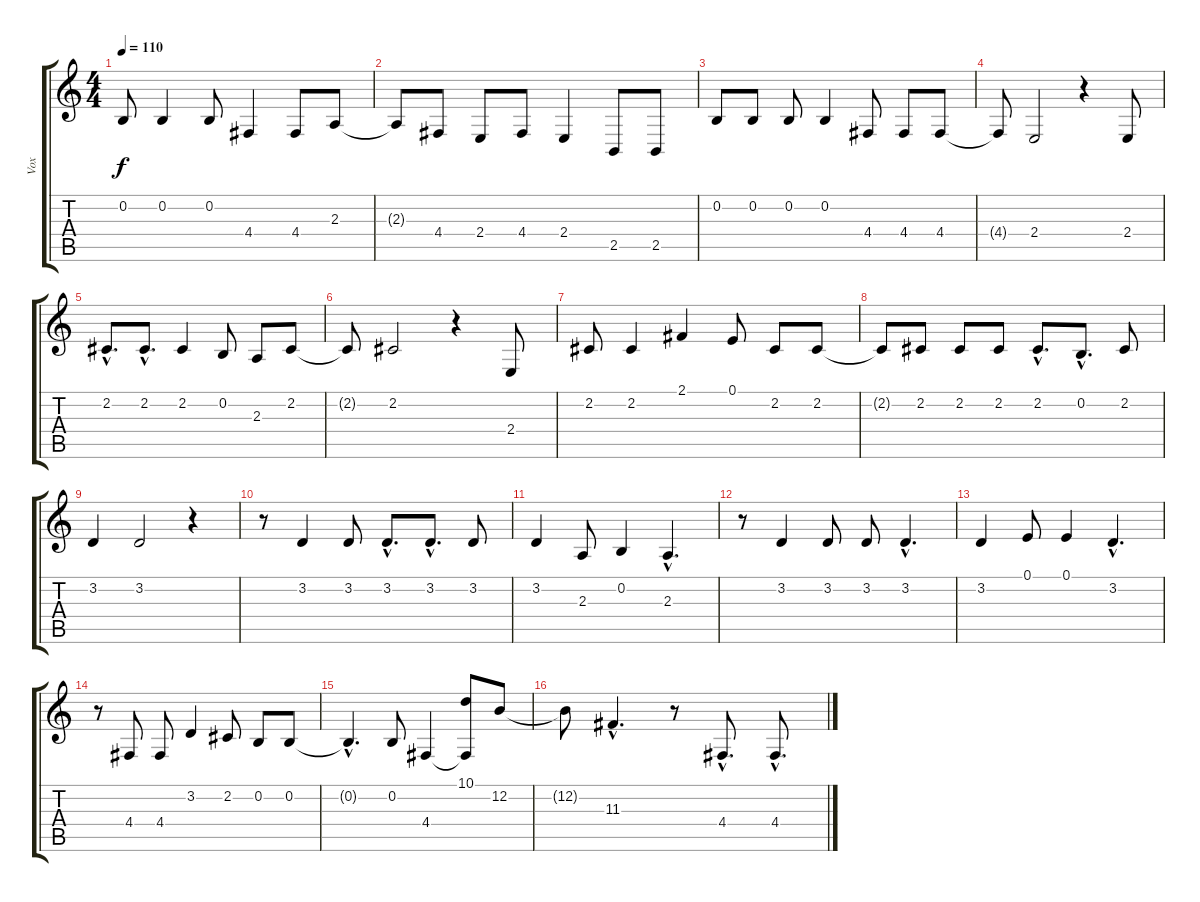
\track ("Vox" "Vox") {instrument harmonica}
\staff {score tabs}
\tuning (E4 B3 G3 D3 A2 E2) {hide}
\ts (4 4)
\tempo 110
\clef g2
\ks c
0.2.8{dy f} 0.2.4 0.2.8 4.4.4 4.4.8 2.3.8 |
2.3{t}.8 4.4.8 2.4.8 4.4.8 2.4.4 2.5.8 2.5.8 |
0.2.8 0.2.8 0.2.8 0.2.4 4.4.8 4.4.8 4.4.8 |
4.4{t}.8 2.4.2 r.4 2.4.8 |
2.2{hac}.8{d} 2.2{hac}.8{d} 2.2.4 0.2.8 2.3.8 2.2.8 |
2.2{t}.8 2.2.2 r.4 2.4.8 |
2.2.8 2.2.4 2.1.4 0.1.8 2.2.8 2.2.8 |
2.2{t}.8 2.2.8 2.2.8 2.2.8 2.2{hac}.8{d} 0.2{hac}.8{d} 2.2.8 |
3.2.4 3.2.2 r.4 |
r.8 3.2.4 3.2.8 3.2{hac}.8{d} 3.2{hac}.8{d} 3.2.8 |
3.2.4 2.3.8 0.2.4 2.3{hac}.4{d} |
r.8 3.2.4 3.2.8 3.2.8 3.2{hac}.4{d} |
3.2.4 0.1.8 0.1.4 3.2{hac}.4{d} |
r.8 4.4.8 4.4.8 3.2.4 2.2.8 0.2.8 0.2.8 |
0.2{hac t}.4{d} 0.2.8 4.4.4 (10.1 4.4{t}).8 12.2.8 |
12.2{t}.8 11.3{hac}.4{d} r.8 4.4{hac}.8{d} 4.4{hac}.8{d}
